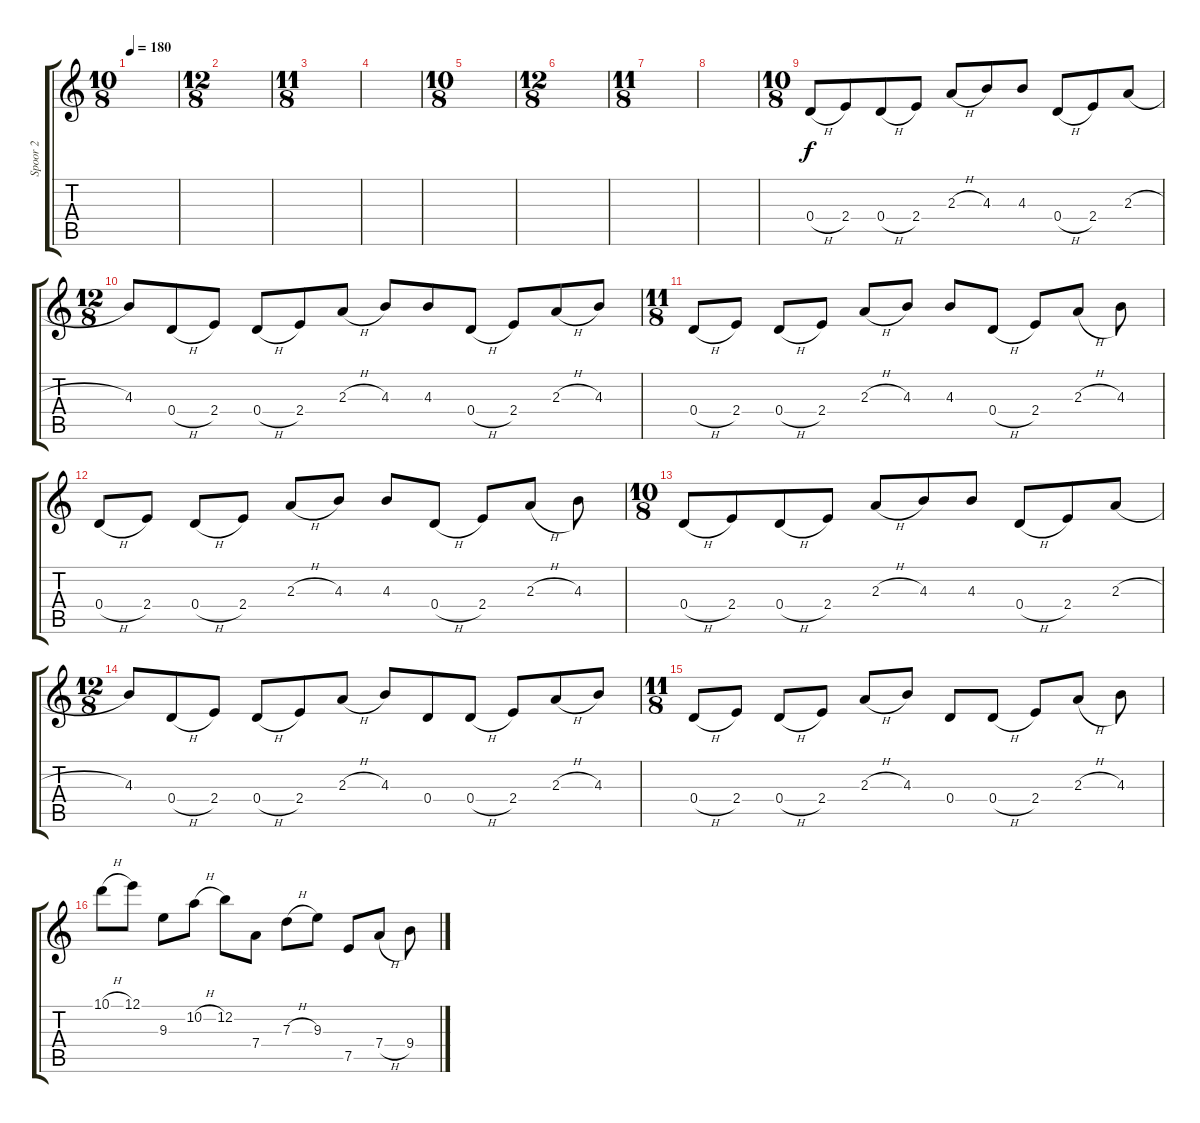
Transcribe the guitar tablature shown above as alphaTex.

\track ("Spoor 2" "Spoor 2") {instrument distortionguitar}
\staff {score tabs}
\tuning (E4 B3 G3 D3 A2 D2) {hide}
\ts (10 8)
\tempo 180
\clef g2
\ks c
|
\ts (12 8)
|
\ts (11 8)
|
|
\ts (10 8)
|
\ts (12 8)
|
\ts (11 8)
|
|
\ts (10 8)
0.4{h}.8 2.4.8 0.4{h}.8 2.4.8 2.3{h}.8 4.3.8 4.3.8 0.4{h}.8 2.4.8 2.3{h}.8 |
\ts (12 8)
4.3.8 0.4{h}.8 2.4.8 0.4{h}.8 2.4.8 2.3{h}.8 4.3.8 4.3.8 0.4{h}.8 2.4.8 2.3{h}.8 4.3.8 |
\ts (11 8)
0.4{h}.8 2.4.8 0.4{h}.8 2.4.8 2.3{h}.8 4.3.8 4.3.8 0.4{h}.8 2.4.8 2.3{h}.8 4.3.8 |
0.4{h}.8 2.4.8 0.4{h}.8 2.4.8 2.3{h}.8 4.3.8 4.3.8 0.4{h}.8 2.4.8 2.3{h}.8 4.3.8 |
\ts (10 8)
0.4{h}.8 2.4.8 0.4{h}.8 2.4.8 2.3{h}.8 4.3.8 4.3.8 0.4{h}.8 2.4.8 2.3{h}.8 |
\ts (12 8)
4.3.8 0.4{h}.8 2.4.8 0.4{h}.8 2.4.8 2.3{h}.8 4.3.8 0.4.8 0.4{h}.8 2.4.8 2.3{h}.8 4.3.8 |
\ts (11 8)
0.4{h}.8 2.4.8 0.4{h}.8 2.4.8 2.3{h}.8 4.3.8 0.4.8 0.4{h}.8 2.4.8 2.3{h}.8 4.3.8 |
10.1{h}.8 12.1.8 9.3.8 10.2{h}.8 12.2.8 7.4.8 7.3{h}.8 9.3.8 7.5.8 7.4{h}.8 9.4.8
